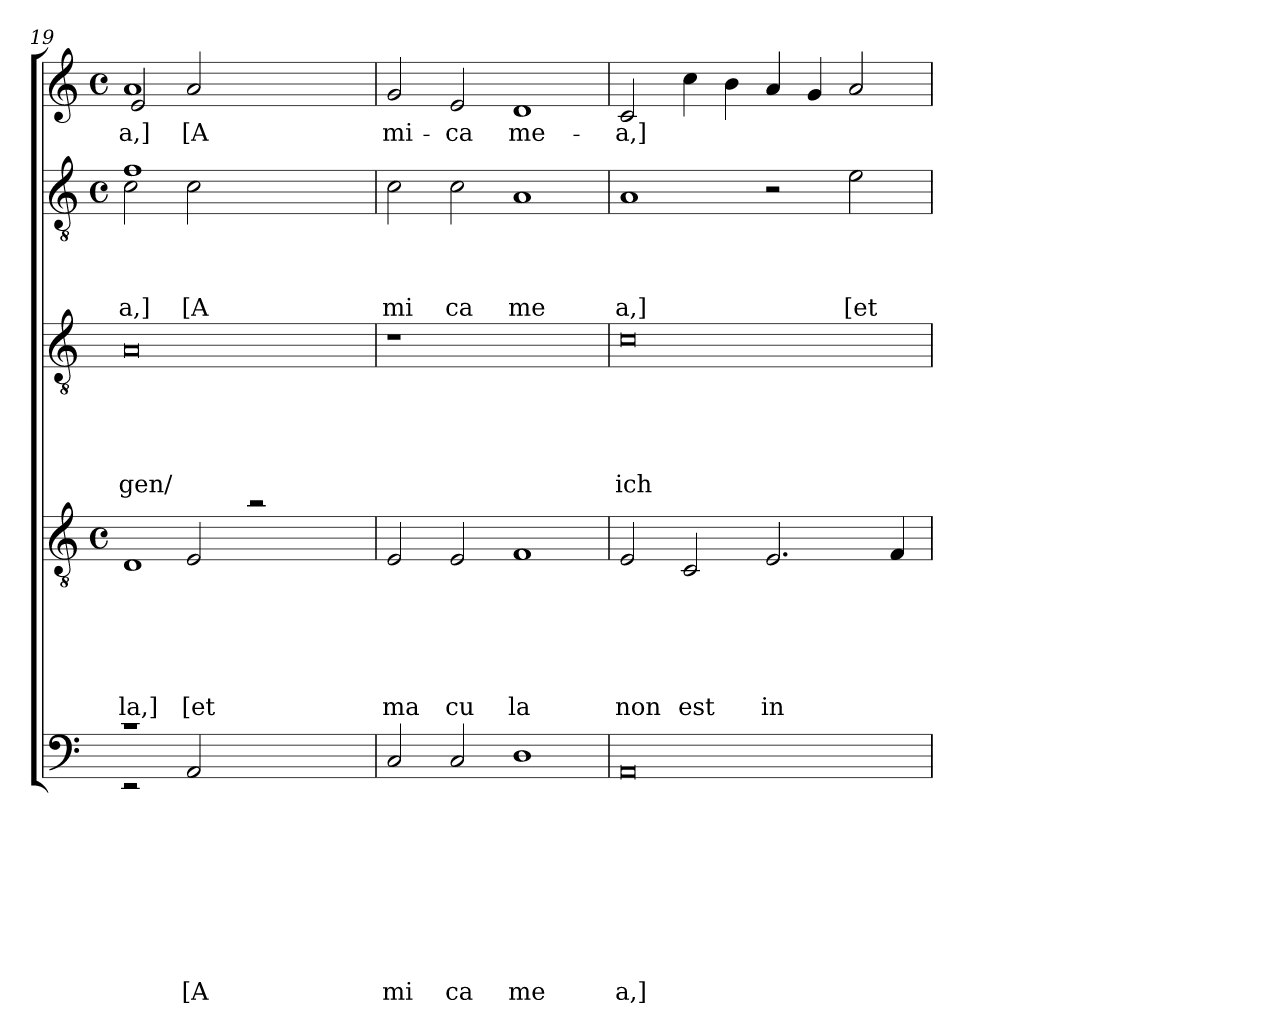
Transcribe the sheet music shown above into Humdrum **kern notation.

**kern	**text	**text	**text	**text	**text	**text	**text	**text	**text	**kern	**text	**text	**text	**text	**text	**text	**kern	**text	**text	**text	**text	**text	**kern	**text	**text	**text	**text	**kern	**text
*part5	*part5	*part5	*part5	*part5	*part5	*part5	*part5	*part5	*part5	*part4	*part4	*part4	*part4	*part4	*part4	*part4	*part3	*part3	*part3	*part3	*part3	*part3	*part2	*part2	*part2	*part2	*part2	*part1	*part1
*staff5	*staff5	*staff5	*staff5	*staff5	*staff5	*staff5	*staff5	*staff5	*staff5	*staff4	*staff4	*staff4	*staff4	*staff4	*staff4	*staff4	*staff3	*staff3	*staff3	*staff3	*staff3	*staff3	*staff2	*staff2	*staff2	*staff2	*staff2	*staff1	*staff1
*clefF4	*	*	*	*	*	*	*	*	*	*clefGv2	*	*	*	*	*	*	*clefGv2	*	*	*	*	*	*clefGv2	*	*	*	*	*clefG2	*
*k[]	*	*	*	*	*	*	*	*	*	*k[]	*	*	*	*	*	*	*k[]	*	*	*	*	*	*k[]	*	*	*	*	*k[]	*
*C:	*	*	*	*	*	*	*	*	*	*C:	*	*	*	*	*	*	*C:	*	*	*	*	*	*C:	*	*	*	*	*C:	*
*	*	*	*	*	*	*	*	*	*	*M4/4	*	*	*	*	*	*	*	*	*	*	*	*	*M4/4	*	*	*	*	*M4/4	*
*	*	*	*	*	*	*	*	*	*	*met(c)	*	*	*	*	*	*	*	*	*	*	*	*	*met(c)	*	*	*	*	*met(c)	*
=19	=19	=19	=19	=19	=19	=19	=19	=19	=19	=19	=19	=19	=19	=19	=19	=19	=19	=19	=19	=19	=19	=19	=19	=19	=19	=19	=19	=19	=19
*^	*	*	*	*	*	*	*	*	*	*	*	*	*	*	*	*	*	*	*	*	*	*	*	*	*	*	*	*	*
!	!	!	!	!	!	!	!	!	!	!	!	!	!	!	!	!	!LO:LY:b	!	!	!	!	!	!LO:LY:b	!	!	!	!	!LO:LY:b	!	!
*	*	*	*	*	*	*	*	*	*	*	*^	*	*	*	*	*	*	*	*	*	*	*	*	*^	*	*	*	*	*	*
!	!	!	!	!	!	!	!	!	!	!	!	!	!	!	!	!	!	!	!	!	!	!	!	!	!	!	!	!	!	!LO:LY:b	!	!LO:LY:b
*	*	*	*	*	*	*	*	*	*	*	*	*	*	*	*	*	*	*	*	*	*	*	*	*	*	*	*	*	*	*	*^	*
!	!	!	!	!	!	!	!	!	!	!	!	!	!	!	!	!	!	!	!	!	!	!	!	!	!	!	!	!	!	!	!	!	!LO:LY:b
1rc	2rEE	.	.	.	.	.	.	.	.	.	1D	2ryy	.	.	.	.	.	la,]	0A	.	.	.	.	gen/	1f	2c\	.	.	.	a,]	1a	2e/	-a,]
!	!	!	!	!	!	!	!	!	!	!LO:LY:b	!	!	!	!	!	!	!	!LO:LY:b	!	!	!	!	!	!	!	!	!	!	!	!LO:LY:b	!	!	!LO:LY:b
.	2AA/	.	.	.	.	.	.	.	.	[A	.	2E/	.	.	.	.	.	[et	.	.	.	.	.	.	.	2c\	.	.	.	[A	.	2a/	[A-
1ryy	1ryy	.	.	.	.	.	.	.	.	.	2ra	2ryy	.	.	.	.	.	.	.	.	.	.	.	.	1ryy	1ryy	.	.	.	.	1ryy	1ryy	.
.	.	.	.	.	.	.	.	.	.	.	2ryy	2ryy	.	.	.	.	.	.	.	.	.	.	.	.	.	.	.	.	.	.	.	.	.
*	*	*	*	*	*	*	*	*	*	*	*	*	*	*	*	*	*	*	*	*	*	*	*	*	*v	*v	*	*	*	*	*	*	*
*v	*v	*	*	*	*	*	*	*	*	*	*	*	*	*	*	*	*	*	*	*	*	*	*	*	*	*	*	*	*	*v	*v	*
=20	=20	=20	=20	=20	=20	=20	=20	=20	=20	=20	=20	=20	=20	=20	=20	=20	=20	=20	=20	=20	=20	=20	=20	=20	=20	=20	=20	=20	=20	=20
!	!	!	!	!	!	!	!	!	!LO:LY:b	!	!	!	!	!	!	!	!LO:LY:b	!	!	!	!	!	!	!	!	!	!	!LO:LY:b	!	!LO:LY:b
*	*	*	*	*	*	*	*	*	*	*v	*v	*	*	*	*	*	*	*	*	*	*	*	*	*	*	*	*	*	*	*
2C/	.	.	.	.	.	.	.	.	mi	2E/	.	.	.	.	.	ma	1r	.	.	.	.	.	2c\	.	.	.	mi	2g/	-mi-
!	!	!	!	!	!	!	!	!	!LO:LY:b	!	!	!	!	!	!	!LO:LY:b	!	!	!	!	!	!	!	!	!	!	!LO:LY:b	!	!LO:LY:b
2C/	.	.	.	.	.	.	.	.	ca	2E/	.	.	.	.	.	cu	.	.	.	.	.	.	2c\	.	.	.	ca	2e/	-ca
!	!	!	!	!	!	!	!	!	!LO:LY:b	!	!	!	!	!	!	!LO:LY:b	!	!	!	!	!	!	!	!	!	!	!LO:LY:b	!	!LO:LY:b
1D	.	.	.	.	.	.	.	.	me	1F	.	.	.	.	.	la	1ryy	.	.	.	.	.	1A	.	.	.	me	1d	me-
=21	=21	=21	=21	=21	=21	=21	=21	=21	=21	=21	=21	=21	=21	=21	=21	=21	=21	=21	=21	=21	=21	=21	=21	=21	=21	=21	=21	=21	=21
!	!	!	!	!	!	!	!	!	!LO:LY:b	!	!	!	!	!	!	!LO:LY:b	!	!	!	!	!	!LO:LY:b	!	!	!	!	!LO:LY:b	!	!LO:LY:b
0AA	.	.	.	.	.	.	.	.	a,]	2E/	.	.	.	.	.	non	0c	.	.	.	.	ich	1A	.	.	.	a,]	2c/	-a,]
!	!	!	!	!	!	!	!	!	!	!	!	!	!	!	!	!LO:LY:b	!	!	!	!	!	!	!	!	!	!	!	!	!
.	.	.	.	.	.	.	.	.	.	2C/	.	.	.	.	.	est	.	.	.	.	.	.	.	.	.	.	.	4cc\	.
.	.	.	.	.	.	.	.	.	.	.	.	.	.	.	.	.	.	.	.	.	.	.	.	.	.	.	.	4b\	.
!	!	!	!	!	!	!	!	!	!	!	!	!	!	!	!	!LO:LY:b	!	!	!	!	!	!	!	!	!	!	!	!	!
.	.	.	.	.	.	.	.	.	.	2.E/	.	.	.	.	.	in	.	.	.	.	.	.	2r	.	.	.	.	4a/	.
.	.	.	.	.	.	.	.	.	.	.	.	.	.	.	.	.	.	.	.	.	.	.	.	.	.	.	.	4g/	.
!	!	!	!	!	!	!	!	!	!	!	!	!	!	!	!	!	!	!	!	!	!	!	!	!	!	!	!LO:LY:b	!	!
.	.	.	.	.	.	.	.	.	.	.	.	.	.	.	.	.	.	.	.	.	.	.	2e\	.	.	.	[et	2a/	.
.	.	.	.	.	.	.	.	.	.	4F/	.	.	.	.	.	.	.	.	.	.	.	.	.	.	.	.	.	.	.
=	=	=	=	=	=	=	=	=	=	=	=	=	=	=	=	=	=	=	=	=	=	=	=	=	=	=	=	=	=
*-	*-	*-	*-	*-	*-	*-	*-	*-	*-	*-	*-	*-	*-	*-	*-	*-	*-	*-	*-	*-	*-	*-	*-	*-	*-	*-	*-	*-	*-
